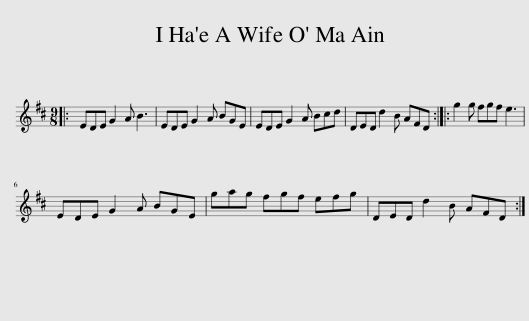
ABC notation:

X:1
L:1/8
M:9/8
I:linebreak $
K:D
V:1 treble
V:1
|: EDE G2 A B3 | EDE G2 A BGE | EDE G2 A Bcd | DED d2 B AFD :: g2 g fgf e3 |$ %5
 EDE G2 A BGE | gag fgf efg | DED d2 B AFD :| %8
